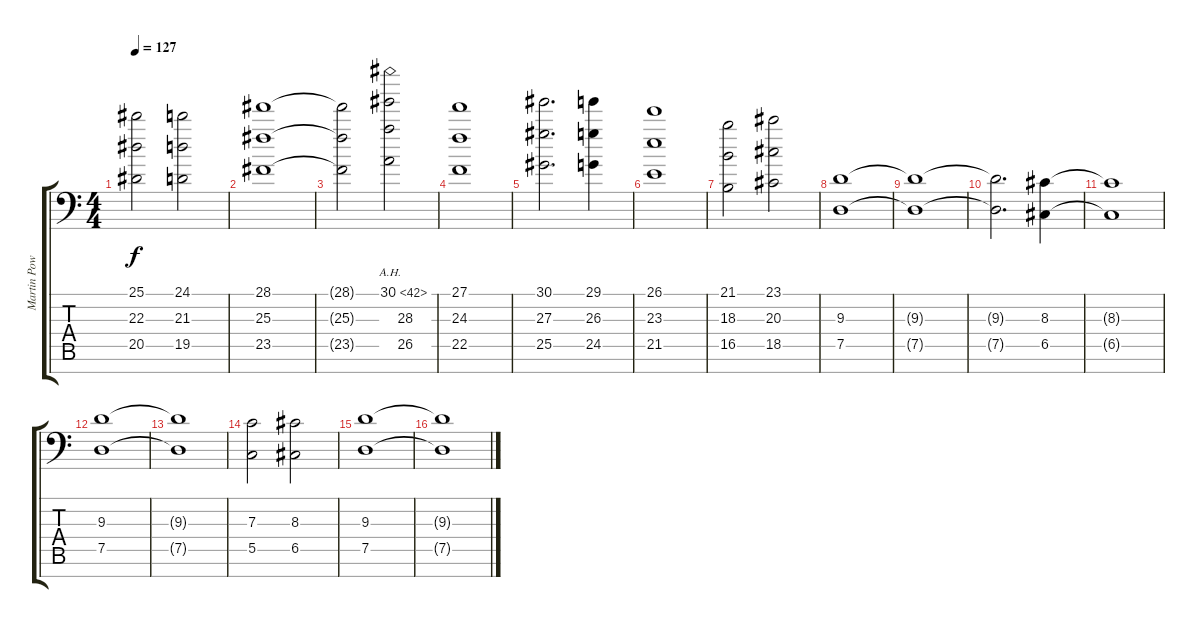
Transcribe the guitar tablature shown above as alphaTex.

\track ("Martin Powell - Strings" "Martin Pow") {instrument stringensemble1}
\staff {score tabs}
\tuning (D4 A3 F3 C3 G2 D2 A1) {hide}
\ts (4 4)
\tempo 127
\clef f4
\ks c
(25.1 22.3 20.5).2{dy f} (24.1 21.3 19.5).2 |
(28.1 25.3 23.5).1 |
(28.1{t} 25.3{t} 23.5{t}).2 (30.1{ah 12} 28.3 26.5).2 |
(27.1 24.3 22.5).1 |
(30.1 27.3 25.5).2{d} (29.1 26.3 24.5).4 |
(26.1 23.3 21.5).1 |
(21.1 18.3 16.5).2 (23.1 20.3 18.5).2 |
(9.3 7.5).1 |
(9.3{t} 7.5{t}).1 |
(9.3{t} 7.5{t}).2{d} (8.3 6.5).4 |
(8.3{t} 6.5{t}).1 |
(9.3 7.5).1 |
(9.3{t} 7.5{t}).1 |
(7.3 5.5).2 (8.3 6.5).2 |
(9.3 7.5).1 |
(9.3{t} 7.5{t}).1
